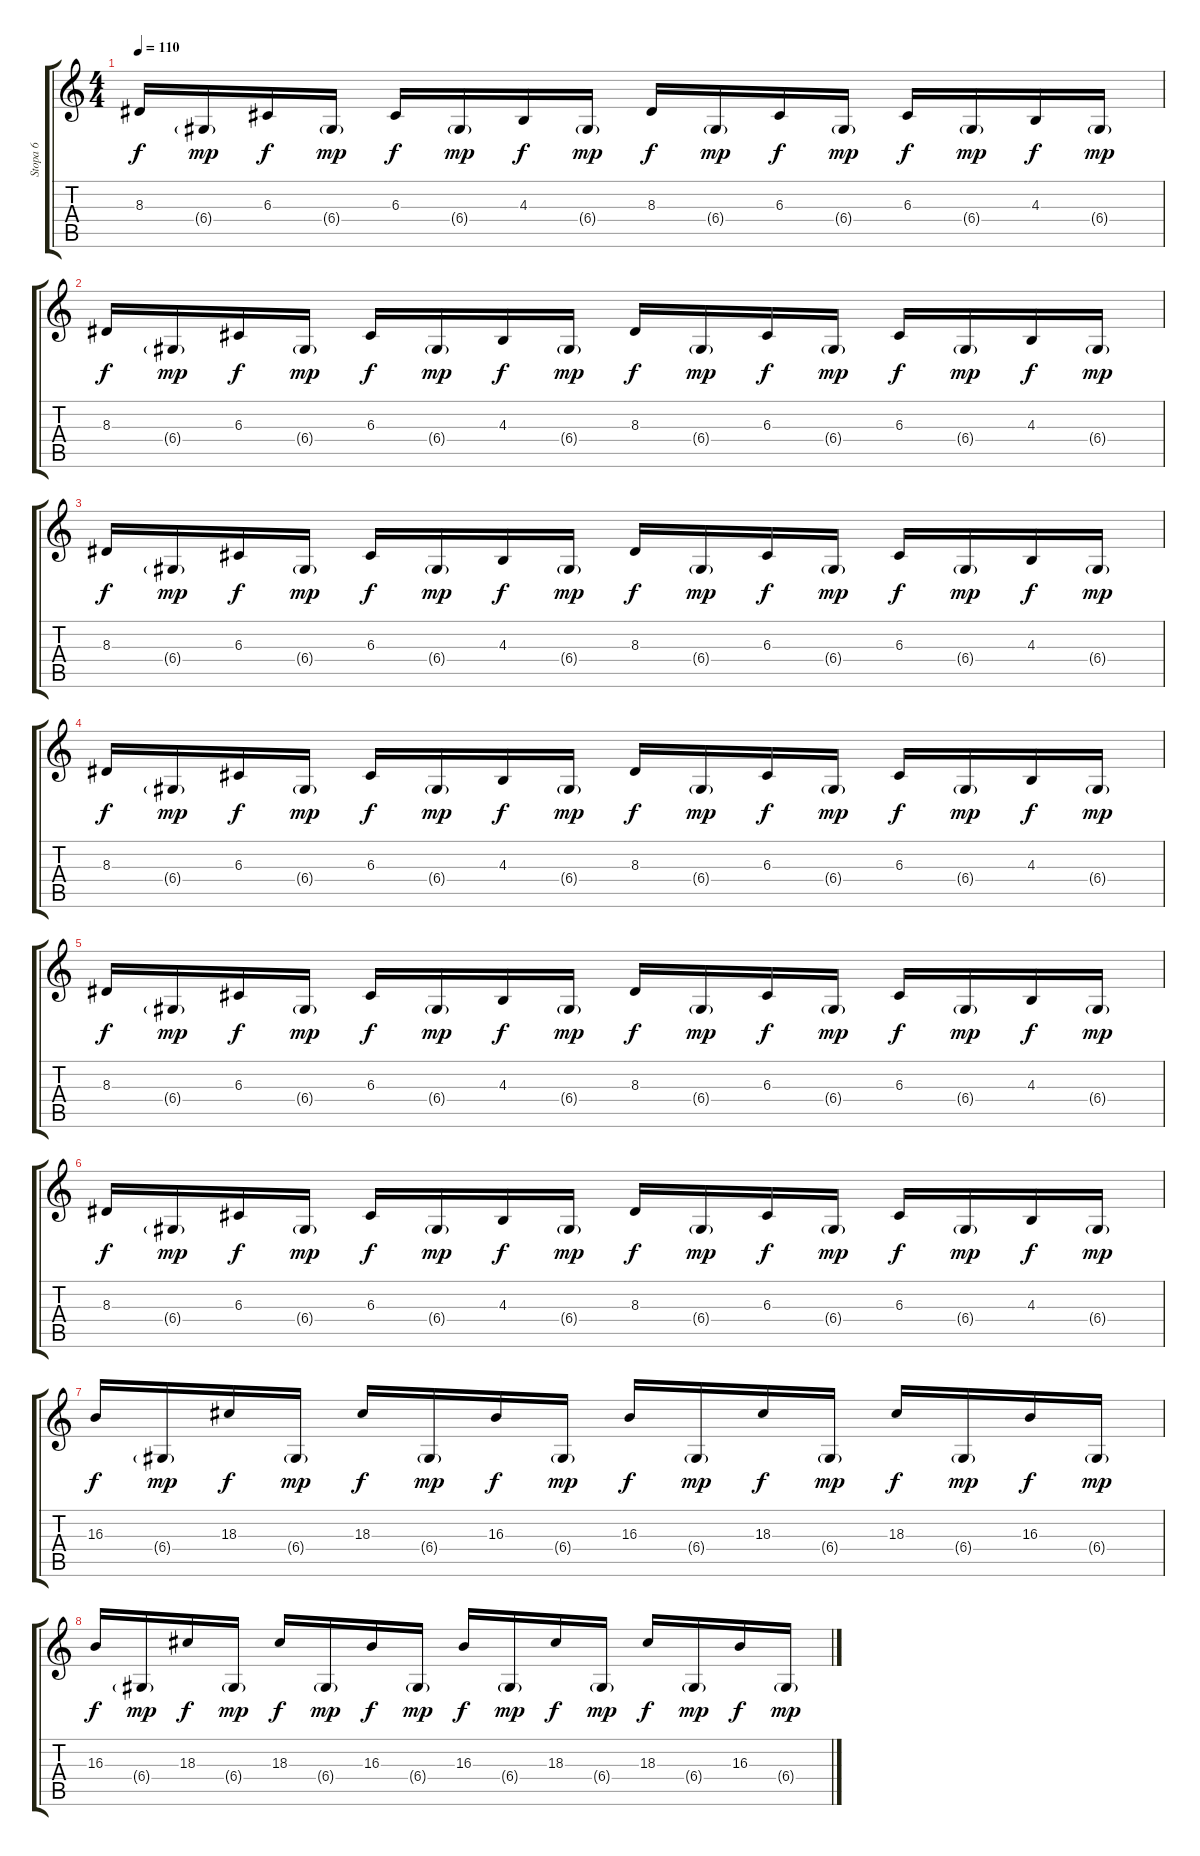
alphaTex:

\track ("Stopa 6" "Stopa 6") {instrument stringensemble1}
\staff {score tabs}
\tuning (E4 B3 G3 D3 A2 E2) {hide}
\ts (4 4)
\tempo 110
\clef g2
\ks c
8.3.16{dy f} 6.4{g}.16{dy mp} 6.3.16{dy f} 6.4{g}.16{dy mp} 6.3.16{dy f} 6.4{g}.16{dy mp} 4.3.16{dy f} 6.4{g}.16{dy mp} 8.3.16{dy f} 6.4{g}.16{dy mp} 6.3.16{dy f} 6.4{g}.16{dy mp} 6.3.16{dy f} 6.4{g}.16{dy mp} 4.3.16{dy f} 6.4{g}.16{dy mp} |
8.3.16{dy f} 6.4{g}.16{dy mp} 6.3.16{dy f} 6.4{g}.16{dy mp} 6.3.16{dy f} 6.4{g}.16{dy mp} 4.3.16{dy f} 6.4{g}.16{dy mp} 8.3.16{dy f} 6.4{g}.16{dy mp} 6.3.16{dy f} 6.4{g}.16{dy mp} 6.3.16{dy f} 6.4{g}.16{dy mp} 4.3.16{dy f} 6.4{g}.16{dy mp} |
8.3.16{dy f} 6.4{g}.16{dy mp} 6.3.16{dy f} 6.4{g}.16{dy mp} 6.3.16{dy f} 6.4{g}.16{dy mp} 4.3.16{dy f} 6.4{g}.16{dy mp} 8.3.16{dy f} 6.4{g}.16{dy mp} 6.3.16{dy f} 6.4{g}.16{dy mp} 6.3.16{dy f} 6.4{g}.16{dy mp} 4.3.16{dy f} 6.4{g}.16{dy mp} |
8.3.16{dy f} 6.4{g}.16{dy mp} 6.3.16{dy f} 6.4{g}.16{dy mp} 6.3.16{dy f} 6.4{g}.16{dy mp} 4.3.16{dy f} 6.4{g}.16{dy mp} 8.3.16{dy f} 6.4{g}.16{dy mp} 6.3.16{dy f} 6.4{g}.16{dy mp} 6.3.16{dy f} 6.4{g}.16{dy mp} 4.3.16{dy f} 6.4{g}.16{dy mp} |
8.3.16{dy f} 6.4{g}.16{dy mp} 6.3.16{dy f} 6.4{g}.16{dy mp} 6.3.16{dy f} 6.4{g}.16{dy mp} 4.3.16{dy f} 6.4{g}.16{dy mp} 8.3.16{dy f} 6.4{g}.16{dy mp} 6.3.16{dy f} 6.4{g}.16{dy mp} 6.3.16{dy f} 6.4{g}.16{dy mp} 4.3.16{dy f} 6.4{g}.16{dy mp} |
8.3.16{dy f} 6.4{g}.16{dy mp} 6.3.16{dy f} 6.4{g}.16{dy mp} 6.3.16{dy f} 6.4{g}.16{dy mp} 4.3.16{dy f} 6.4{g}.16{dy mp} 8.3.16{dy f} 6.4{g}.16{dy mp} 6.3.16{dy f} 6.4{g}.16{dy mp} 6.3.16{dy f} 6.4{g}.16{dy mp} 4.3.16{dy f} 6.4{g}.16{dy mp} |
16.3.16{dy f volume 6} 6.4{g}.16{dy mp} 18.3.16{dy f} 6.4{g}.16{dy mp} 18.3.16{dy f volume 11} 6.4{g}.16{dy mp} 16.3.16{dy f} 6.4{g}.16{dy mp} 16.3.16{dy f} 6.4{g}.16{dy mp} 18.3.16{dy f} 6.4{g}.16{dy mp} 18.3.16{dy f} 6.4{g}.16{dy mp} 16.3.16{dy f} 6.4{g}.16{dy mp} |
16.3.16{dy f} 6.4{g}.16{dy mp} 18.3.16{dy f} 6.4{g}.16{dy mp} 18.3.16{dy f} 6.4{g}.16{dy mp} 16.3.16{dy f} 6.4{g}.16{dy mp} 16.3.16{dy f} 6.4{g}.16{dy mp} 18.3.16{dy f} 6.4{g}.16{dy mp} 18.3.16{dy f} 6.4{g}.16{dy mp} 16.3.16{dy f} 6.4{g}.16{dy mp}
